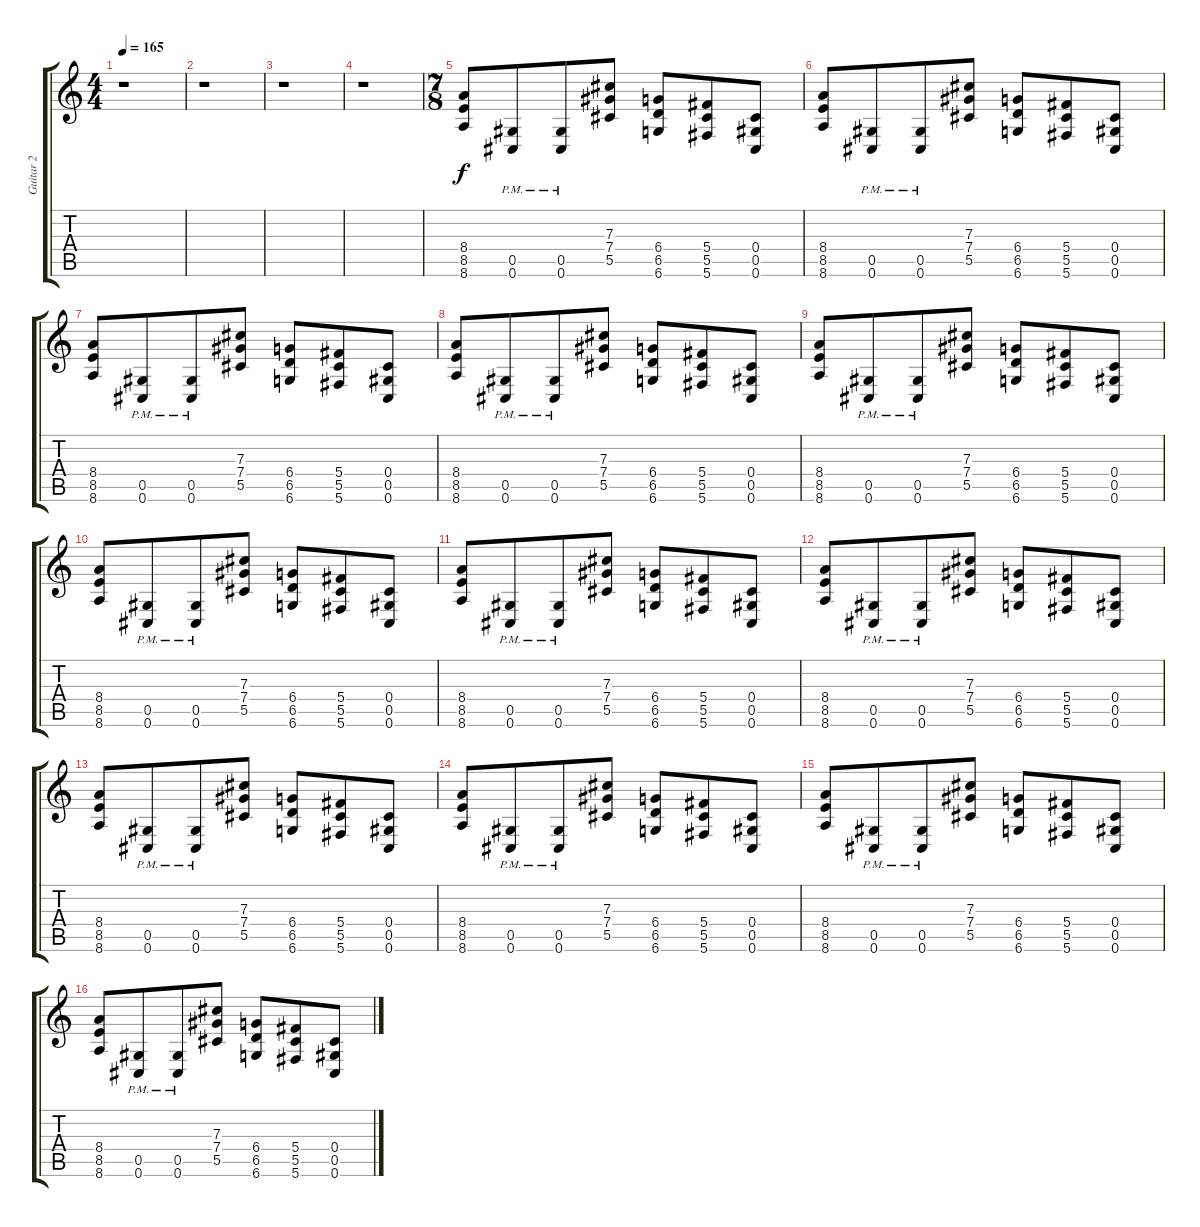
\track ("Guitar 2" "Guitar 2") {instrument distortionguitar}
\staff {score tabs}
\tuning (Eb4 Bb3 Gb3 Db3 Ab2 Db2) {hide}
\ts (4 4)
\tempo 165
\clef g2
\ks c
r.1{dy f} |
r.1 |
r.1 |
r.1 |
\ts (7 8)
(8.4 8.5 8.6).8 (0.5{pm} 0.6{pm}).8 (0.5{pm} 0.6{pm}).8 (7.3 7.4 5.5).8 (6.4 6.5 6.6).8 (5.4 5.5 5.6).8 (0.4 0.5 0.6).8 |
(8.4 8.5 8.6).8 (0.5{pm} 0.6{pm}).8 (0.5{pm} 0.6{pm}).8 (7.3 7.4 5.5).8 (6.4 6.5 6.6).8 (5.4 5.5 5.6).8 (0.4 0.5 0.6).8 |
(8.4 8.5 8.6).8 (0.5{pm} 0.6{pm}).8 (0.5{pm} 0.6{pm}).8 (7.3 7.4 5.5).8 (6.4 6.5 6.6).8 (5.4 5.5 5.6).8 (0.4 0.5 0.6).8 |
(8.4 8.5 8.6).8 (0.5{pm} 0.6{pm}).8 (0.5{pm} 0.6{pm}).8 (7.3 7.4 5.5).8 (6.4 6.5 6.6).8 (5.4 5.5 5.6).8 (0.4 0.5 0.6).8 |
(8.4 8.5 8.6).8 (0.5{pm} 0.6{pm}).8 (0.5{pm} 0.6{pm}).8 (7.3 7.4 5.5).8 (6.4 6.5 6.6).8 (5.4 5.5 5.6).8 (0.4 0.5 0.6).8 |
(8.4 8.5 8.6).8 (0.5{pm} 0.6{pm}).8 (0.5{pm} 0.6{pm}).8 (7.3 7.4 5.5).8 (6.4 6.5 6.6).8 (5.4 5.5 5.6).8 (0.4 0.5 0.6).8 |
(8.4 8.5 8.6).8 (0.5{pm} 0.6{pm}).8 (0.5{pm} 0.6{pm}).8 (7.3 7.4 5.5).8 (6.4 6.5 6.6).8 (5.4 5.5 5.6).8 (0.4 0.5 0.6).8 |
(8.4 8.5 8.6).8 (0.5{pm} 0.6{pm}).8 (0.5{pm} 0.6{pm}).8 (7.3 7.4 5.5).8 (6.4 6.5 6.6).8 (5.4 5.5 5.6).8 (0.4 0.5 0.6).8 |
(8.4 8.5 8.6).8 (0.5{pm} 0.6{pm}).8 (0.5{pm} 0.6{pm}).8 (7.3 7.4 5.5).8 (6.4 6.5 6.6).8 (5.4 5.5 5.6).8 (0.4 0.5 0.6).8 |
(8.4 8.5 8.6).8 (0.5{pm} 0.6{pm}).8 (0.5{pm} 0.6{pm}).8 (7.3 7.4 5.5).8 (6.4 6.5 6.6).8 (5.4 5.5 5.6).8 (0.4 0.5 0.6).8 |
(8.4 8.5 8.6).8 (0.5{pm} 0.6{pm}).8 (0.5{pm} 0.6{pm}).8 (7.3 7.4 5.5).8 (6.4 6.5 6.6).8 (5.4 5.5 5.6).8 (0.4 0.5 0.6).8 |
(8.4 8.5 8.6).8 (0.5{pm} 0.6{pm}).8 (0.5{pm} 0.6{pm}).8 (7.3 7.4 5.5).8 (6.4 6.5 6.6).8 (5.4 5.5 5.6).8 (0.4 0.5 0.6).8
